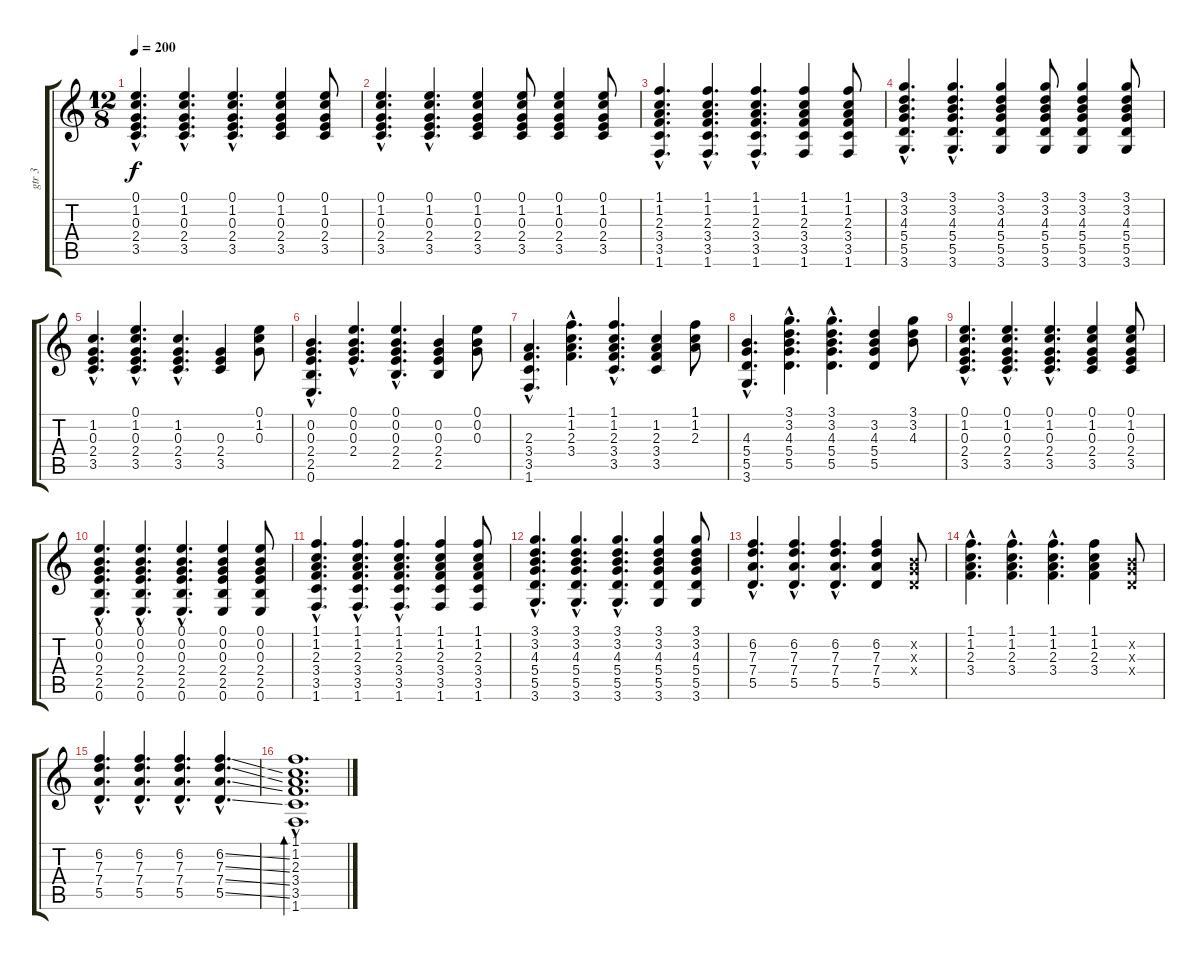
\track ("gtr 3" "gtr 3") {instrument acousticguitarsteel}
\staff {score tabs}
\tuning (E4 B3 G3 D3 A2 E2) {hide}
\ts (12 8)
\tempo 200
\clef g2
\ks c
(0.1{hac} 1.2{hac} 0.3{hac} 2.4{hac} 3.5{hac}).4{d dy f} (0.1{hac} 1.2{hac} 0.3{hac} 2.4{hac} 3.5{hac}).4{d} (0.1{hac} 1.2{hac} 0.3{hac} 2.4{hac} 3.5{hac}).4{d} (0.1 1.2 0.3 2.4 3.5).4 (0.1 1.2 0.3 2.4 3.5).8 |
(0.1{hac} 1.2{hac} 0.3{hac} 2.4{hac} 3.5{hac}).4{d} (0.1{hac} 1.2{hac} 0.3{hac} 2.4{hac} 3.5{hac}).4{d} (0.1 1.2 0.3 2.4 3.5).4 (0.1 1.2 0.3 2.4 3.5).8 (0.1 1.2 0.3 2.4 3.5).4 (0.1 1.2 0.3 2.4 3.5).8 |
(1.1{hac} 1.2{hac} 2.3{hac} 3.4{hac} 3.5{hac} 1.6{hac}).4{d} (1.1{hac} 1.2{hac} 2.3{hac} 3.4{hac} 3.5{hac} 1.6{hac}).4{d} (1.1{hac} 1.2{hac} 2.3{hac} 3.4{hac} 3.5{hac} 1.6{hac}).4{d} (1.1 1.2 2.3 3.4 3.5 1.6).4 (1.1 1.2 2.3 3.4 3.5 1.6).8 |
(3.1{hac} 3.2{hac} 4.3{hac} 5.4{hac} 5.5{hac} 3.6{hac}).4{d} (3.1{hac} 3.2{hac} 4.3{hac} 5.4{hac} 5.5{hac} 3.6{hac}).4{d} (3.1 3.2 4.3 5.4 5.5 3.6).4 (3.1 3.2 4.3 5.4 5.5 3.6).8 (3.1 3.2 4.3 5.4 5.5 3.6).4 (3.1 3.2 4.3 5.4 5.5 3.6).8 |
(1.2{hac} 0.3{hac} 2.4{hac} 3.5{hac}).4{d} (0.1{hac} 1.2{hac} 0.3{hac} 2.4{hac} 3.5{hac}).4{d} (1.2{hac} 0.3{hac} 2.4{hac} 3.5{hac}).4{d} (0.3 2.4 3.5).4 (0.1 1.2 0.3).8 |
(0.2{hac} 0.3{hac} 2.4{hac} 2.5{hac} 0.6{hac}).4{d} (0.1{hac} 0.2{hac} 0.3{hac} 2.4{hac}).4{d} (0.1{hac} 0.2{hac} 0.3{hac} 2.4{hac} 2.5{hac}).4{d} (0.2 0.3 2.4 2.5).4 (0.1 0.2 0.3).8 |
(2.3{hac} 3.4{hac} 3.5{hac} 1.6{hac}).4{d} (1.1{hac} 1.2{hac} 2.3{hac} 3.4{hac}).4{d} (1.1{hac} 1.2{hac} 2.3{hac} 3.4{hac} 3.5{hac}).4{d} (1.2 2.3 3.4 3.5).4 (1.1 1.2 2.3).8 |
(4.3{hac} 5.4{hac} 5.5{hac} 3.6{hac}).4{d} (3.1{hac} 3.2{hac} 4.3{hac} 5.4{hac} 5.5{hac}).4{d} (3.1{hac} 3.2{hac} 4.3{hac} 5.4{hac} 5.5{hac}).4{d} (3.2 4.3 5.4 5.5).4 (3.1 3.2 4.3).8 |
(0.1{hac} 1.2{hac} 0.3{hac} 2.4{hac} 3.5{hac}).4{d} (0.1{hac} 1.2{hac} 0.3{hac} 2.4{hac} 3.5{hac}).4{d} (0.1{hac} 1.2{hac} 0.3{hac} 2.4{hac} 3.5{hac}).4{d} (0.1 1.2 0.3 2.4 3.5).4 (0.1 1.2 0.3 2.4 3.5).8 |
(0.1{hac} 0.2{hac} 0.3{hac} 2.4{hac} 2.5{hac} 0.6{hac}).4{d} (0.1{hac} 0.2{hac} 0.3{hac} 2.4{hac} 2.5{hac} 0.6{hac}).4{d} (0.1{hac} 0.2{hac} 0.3{hac} 2.4{hac} 2.5{hac} 0.6{hac}).4{d} (0.1 0.2 0.3 2.4 2.5 0.6).4 (0.1 0.2 0.3 2.4 2.5 0.6).8 |
(1.1{hac} 1.2{hac} 2.3{hac} 3.4{hac} 3.5{hac} 1.6{hac}).4{d} (1.1{hac} 1.2{hac} 2.3{hac} 3.4{hac} 3.5{hac} 1.6{hac}).4{d} (1.1{hac} 1.2{hac} 2.3{hac} 3.4{hac} 3.5{hac} 1.6{hac}).4{d} (1.1 1.2 2.3 3.4 3.5 1.6).4 (1.1 1.2 2.3 3.4 3.5 1.6).8 |
(3.1{hac} 3.2{hac} 4.3{hac} 5.4{hac} 5.5{hac} 3.6{hac}).4{d} (3.1{hac} 3.2{hac} 4.3{hac} 5.4{hac} 5.5{hac} 3.6{hac}).4{d} (3.1{hac} 3.2{hac} 4.3{hac} 5.4{hac} 5.5{hac} 3.6{hac}).4{d} (3.1 3.2 4.3 5.4 5.5 3.6).4 (3.1 3.2 4.3 5.4 5.5 3.6).8 |
(6.2{hac} 7.3{hac} 7.4{hac} 5.5{hac}).4{d} (6.2{hac} 7.3{hac} 7.4{hac} 5.5{hac}).4{d} (6.2{hac} 7.3{hac} 7.4{hac} 5.5{hac}).4{d} (6.2 7.3 7.4 5.5).4 (0.2{x} 0.3{x} 0.4{x}).8 |
(1.1{hac} 1.2{hac} 2.3{hac} 3.4{hac}).4{d} (1.1{hac} 1.2{hac} 2.3{hac} 3.4{hac}).4{d} (1.1{hac} 1.2{hac} 2.3{hac} 3.4{hac}).4{d} (1.1 1.2 2.3 3.4).4 (0.2{x} 0.3{x} 0.4{x}).8 |
(6.2{hac} 7.3{hac} 7.4{hac} 5.5{hac}).4{d} (6.2{hac} 7.3{hac} 7.4{hac} 5.5{hac}).4{d} (6.2{hac} 7.3{hac} 7.4{hac} 5.5{hac}).4{d} (6.2{ss hac} 7.3{ss hac} 7.4{ss hac} 5.5{ss hac}).4{d} |
(1.1{hac} 1.2{hac} 2.3{hac} 3.4{hac} 3.5{hac} 1.6{hac}).1{d bd 60}
